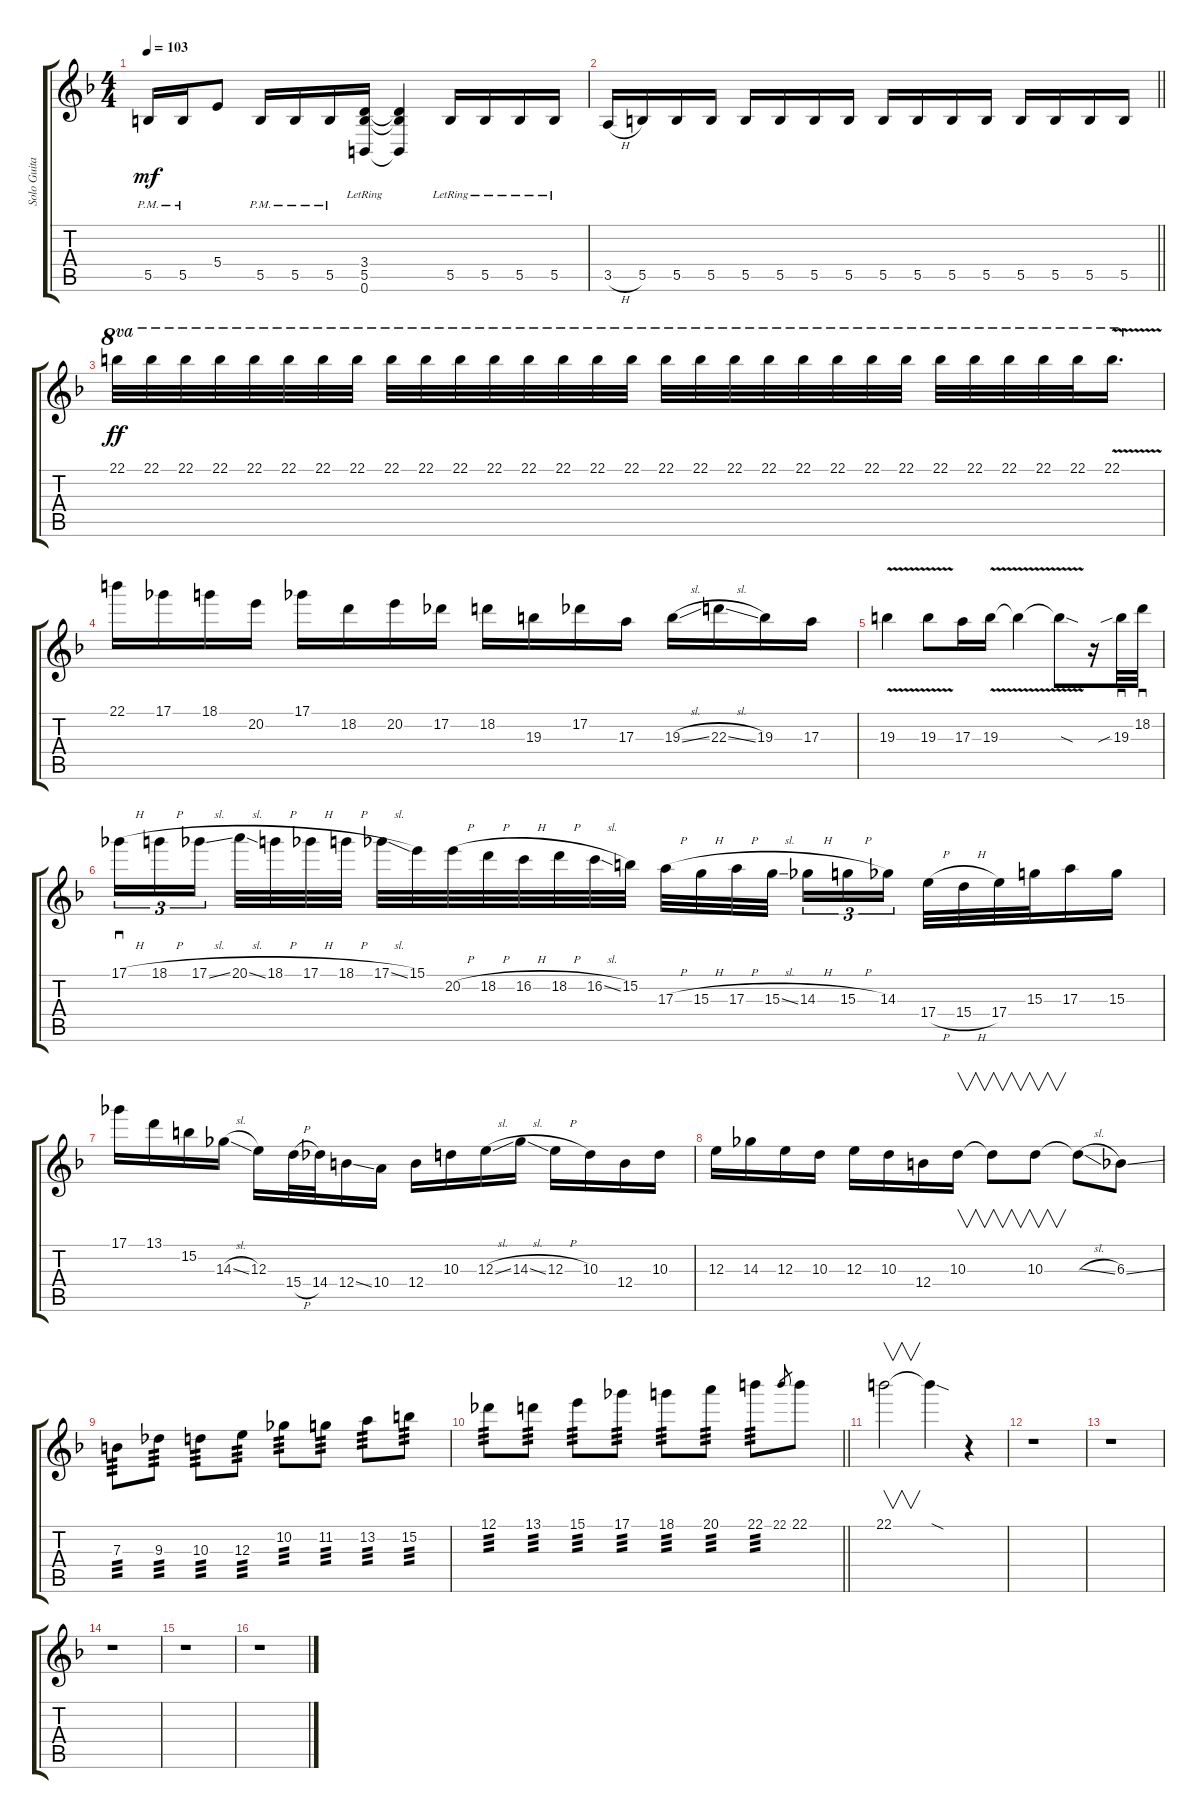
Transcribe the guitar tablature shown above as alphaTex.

\track ("Solo Guitar" "Solo Guita") {instrument distortionguitar}
\staff {score tabs}
\tuning (Db4 Ab3 E3 B2 Gb2 B1) {hide}
\ts (4 4)
\tempo 103
\clef g2
\ks f
5.5{pm}.16{dy mf} 5.5{pm}.16 5.4.8 5.5{pm}.16 5.5{pm}.16 5.5{pm}.16 (3.4{lr} 5.5{lr} 0.6{lr}).16 (3.4{t} 5.5{t} 0.6{t}).4 5.5{lr}.16 5.5{lr}.16 5.5{lr}.16 5.5{lr}.16 |
\barLineRight lightlight
3.5{h}.16 5.5.16 5.5.16 5.5.16 5.5.16 5.5.16 5.5.16 5.5.16 5.5.16 5.5.16 5.5.16 5.5.16 5.5.16 5.5.16 5.5.16 5.5.16 |
22.1.32{ot 8va dy ff} 22.1.32{ot 8va} 22.1.32{ot 8va} 22.1.32{ot 8va} 22.1.32{ot 8va} 22.1.32{ot 8va} 22.1.32{ot 8va} 22.1.32{ot 8va} 22.1.32{ot 8va} 22.1.32{ot 8va} 22.1.32{ot 8va} 22.1.32{ot 8va} 22.1.32{ot 8va} 22.1.32{ot 8va} 22.1.32{ot 8va} 22.1.32{ot 8va} 22.1.32{ot 8va} 22.1.32{ot 8va} 22.1.32{ot 8va} 22.1.32{ot 8va} 22.1.32{ot 8va} 22.1.32{ot 8va} 22.1.32{ot 8va} 22.1.32{ot 8va} 22.1.32{ot 8va} 22.1.32{ot 8va} 22.1.32{ot 8va} 22.1.32{ot 8va} 22.1.32{ot 8va} 22.1{v}.16{d ot 8va} |
22.1.16 17.1.16 18.1.16 20.2.16 17.1.16 18.2.16 20.2.16 17.2.16 18.2.16 19.3.16 17.2.16 17.3.16 19.3{sl}.16 22.3{sl}.16 19.3.16 17.3.16 |
19.3{v}.4 19.3{v}.8 17.3.16 19.3{v}.16 19.3{v t}.4 19.3{sod t}.8 r.16 19.3{sib}.32{sd} 18.2.32{sd} |
17.1{h}.16{sd tu (3 2)} 18.1{h}.16{tu (3 2)} 17.1{sl}.16{tu (3 2) beam splitsecondary} 20.1{sl}.32 18.1{h}.32 17.1{h}.32 18.1{h}.32 17.1{sl}.32 15.1.32 20.2{h}.32 18.2{h}.32 16.2{h}.32 18.2{h}.32 16.2{sl}.32 15.2.32 17.3{h}.32 15.3{h}.32 17.3{h}.32 15.3{sl}.32{beam splitsecondary} 14.3{h}.16{tu (3 2)} 15.3{h}.16{tu (3 2)} 14.3.16{tu (3 2)} 17.4{h}.32 15.4{h}.32 17.4.32 15.3.32 17.3.16 15.3.16 |
17.1.16 13.1.16 15.2.16 14.3{sl}.16 12.3.16 15.4{h}.32 14.4.32 12.4{ss}.16 10.4.16 12.4.16 10.3.16 12.3{sl}.16 14.3{sl}.16 12.3{h}.16 10.3.16 12.4.16 10.3.16 |
12.3.16 14.3.16 12.3.16 10.3.16 12.3.16 10.3.16 12.4.16 10.3.16{v} 10.3{t}.8{v} 10.3.8{v} 10.3{sl t}.8 6.3{ss}.8 |
7.3.8{tp 3} 9.3.8{tp 3} 10.3.8{tp 3} 12.3.8{tp 3} 10.2.8{tp 3} 11.2.8{tp 3} 13.2.8{tp 3} 15.2.8{tp 3} |
\barLineRight lightlight
12.1.8{tp 3} 13.1.8{tp 3} 15.1.8{tp 3} 17.1.8{tp 3} 18.1.8{tp 3} 20.1.8{tp 3} 22.1.8{tp 3} 22.1.8{gr} 22.1.8 |
22.1.2{v} 22.1{sod t}.4 r.4 |
r.1 |
r.1 |
r.1 |
r.1 |
r.1
